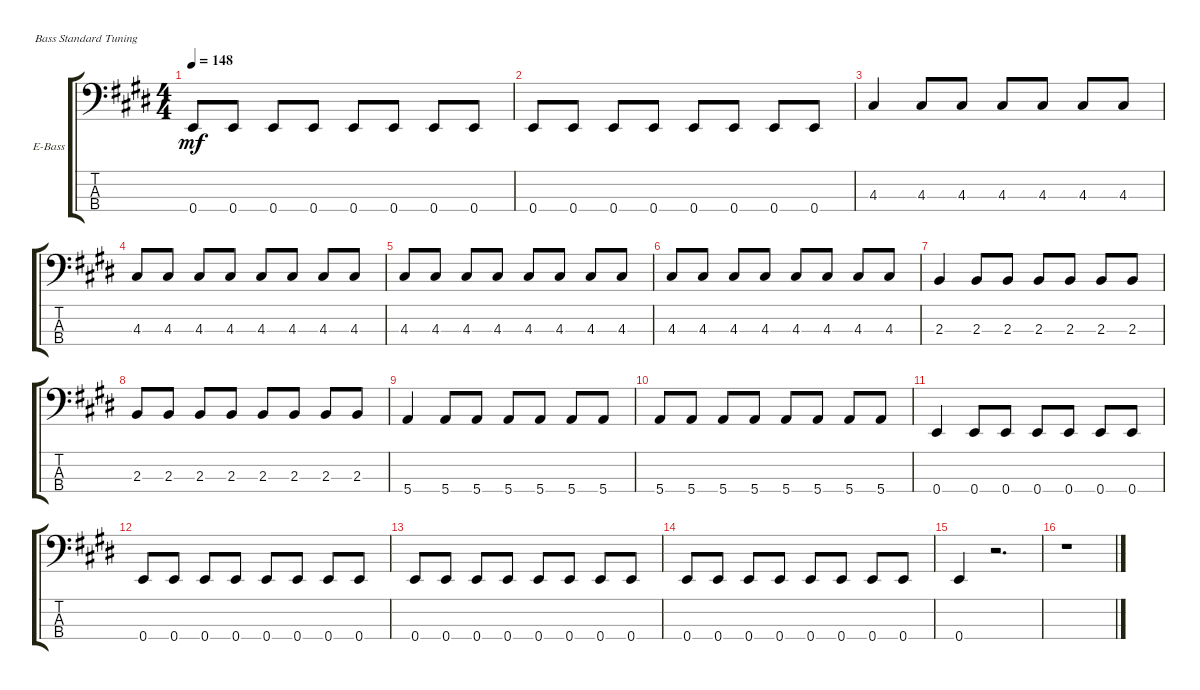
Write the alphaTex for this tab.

\bracketExtendMode groupsimilarinstruments
\firstSystemTrackNameOrientation horizontal
\otherSystemsTrackNameOrientation horizontal
\track ("Bass" "E-Bass") {instrument electricbasspick}
\staff {score tabs}
\tuning (G2 D2 A1 E1)
\ts (4 4)
\tempo 148
\clef f4
\ks e
0.4.8{dy mf} 0.4.8 0.4.8 0.4.8 0.4.8 0.4.8 0.4.8 0.4.8 |
0.4.8 0.4.8 0.4.8 0.4.8 0.4.8 0.4.8 0.4.8 0.4.8 |
4.3.4 4.3.8 4.3.8 4.3.8 4.3.8 4.3.8 4.3.8 |
4.3.8 4.3.8 4.3.8 4.3.8 4.3.8 4.3.8 4.3.8 4.3.8 |
4.3.8 4.3.8 4.3.8 4.3.8 4.3.8 4.3.8 4.3.8 4.3.8 |
4.3.8 4.3.8 4.3.8 4.3.8 4.3.8 4.3.8 4.3.8 4.3.8 |
2.3.4 2.3.8 2.3.8 2.3.8 2.3.8 2.3.8 2.3.8 |
2.3.8 2.3.8 2.3.8 2.3.8 2.3.8 2.3.8 2.3.8 2.3.8 |
5.4.4 5.4.8 5.4.8 5.4.8 5.4.8 5.4.8 5.4.8 |
5.4.8 5.4.8 5.4.8 5.4.8 5.4.8 5.4.8 5.4.8 5.4.8 |
0.4.4 0.4.8 0.4.8 0.4.8 0.4.8 0.4.8 0.4.8 |
0.4.8 0.4.8 0.4.8 0.4.8 0.4.8 0.4.8 0.4.8 0.4.8 |
0.4.8 0.4.8 0.4.8 0.4.8 0.4.8 0.4.8 0.4.8 0.4.8 |
0.4.8 0.4.8 0.4.8 0.4.8 0.4.8 0.4.8 0.4.8 0.4.8 |
0.4.4 r.2{d} |
r.1
